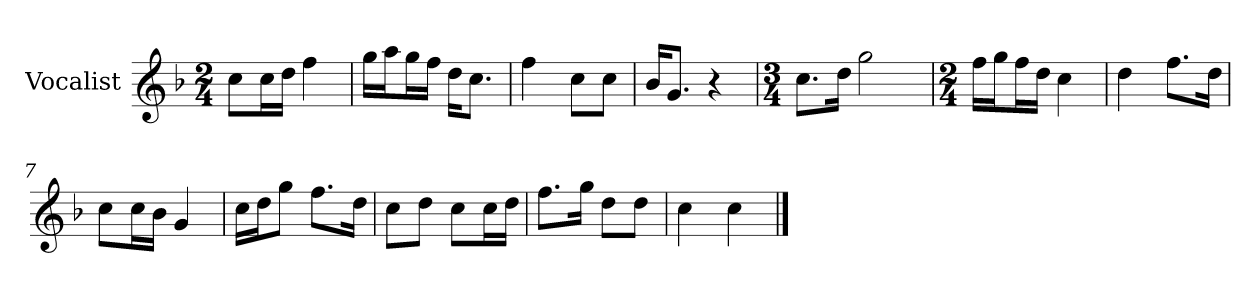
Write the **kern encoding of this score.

**kern
*part1
*staff1
*I"Vocalist
*k[b-]
*F:
*M2/4
=
8ccL
16ccL
16ddJJ
4ff
=1
16ggLL
16aaJ
16ggL
16ffJJ
16ddKL
8.ccJ
=2
4ff
8ccL
8ccJ
=3
16b-KL
8.gJ
4r
=4
*M3/4
8.ccL
16ddJk
2gg
=5
*M2/4
16ffLL
16ggJ
16ffL
16ddJJ
4cc
=6
4dd
8.ffL
16ddJk
=7
8ccL
16ccL
16b-JJ
4g
=8
16ccLL
16ddJ
8ggJ
8.ffL
16ddJk
=9
8ccL
8ddJ
8ccL
16ccL
16ddJJ
=10
8.ffL
16ggJk
8ddL
8ddJ
=11
4cc
4cc
==
*-
